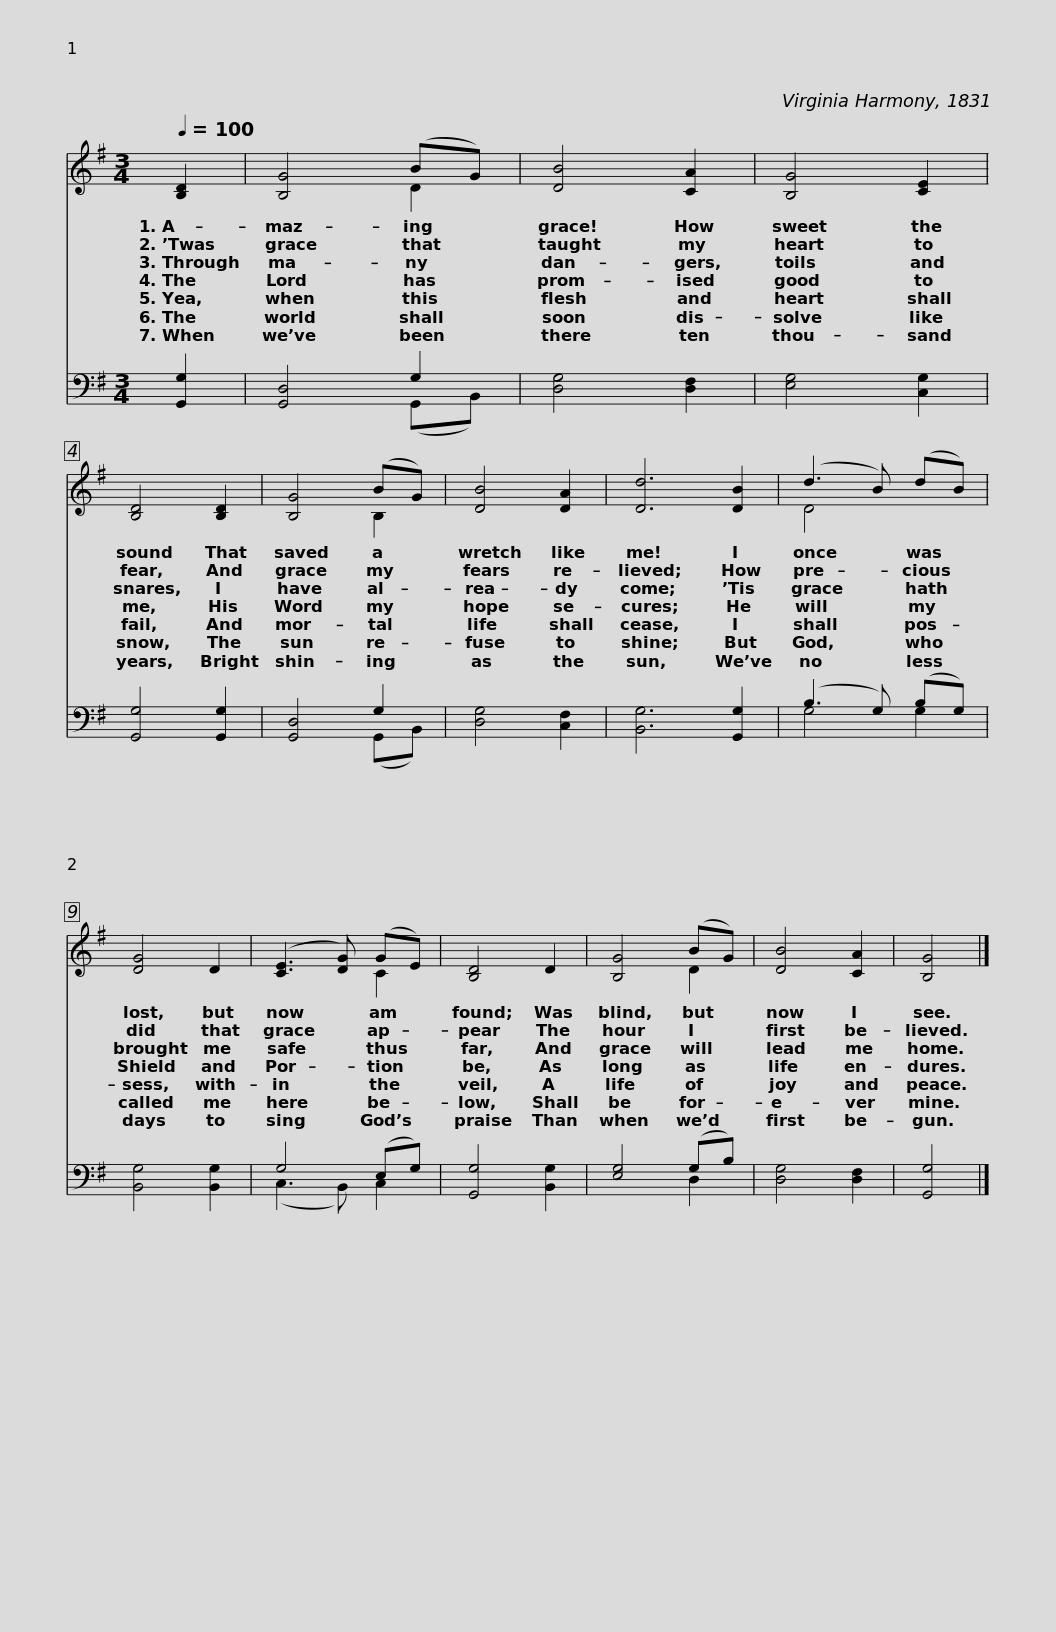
X:1
%%score ( 1 2 ) ( 3 4 )
L:1/8
Q:1/4=100
M:3/4
I:linebreak $
K:G
V:1 treble
V:2 treble
V:3 bass
V:4 bass
V:1
 [B,D]2 | [B,G]4 (BG) | [DB]4 [CA]2 | [B,G]4 [CE]2 | [B,D]4 [B,D]2 | %5
 [B,G]4 (BG) | [DB]4 [DA]2 |$ [Dd]6 [DB]2 | (d3 B) (dB) | [DG]4 D2 | %10
 ([CE]3 [DG]) (GE) | [B,D]4 D2 | [B,G]4 (BG) | [DB]4 [CA]2 |$ [B,G]4 |] %15
V:2
 x2 | x4 D2 | x6 | x6 | x6 | %5
 x4 B,2 | x6 |$ x8 | D4 x2 | x6 | %10
 x4 C2 | x6 | x4 D2 | x6 |$ x4 |] %15
V:3
 [G,,G,]2 | [G,,D,]4 G,2 | [D,G,]4 [D,F,]2 | [E,G,]4 [C,G,]2 | [G,,G,]4 [G,,G,]2 | %5
 [G,,D,]4 G,2 | [D,G,]4 [C,F,]2 |$ [B,,G,]6 [G,,G,]2 | (B,3 G,) (B,G,) | [B,,G,]4 [B,,G,]2 | %10
 G,4 (E,G,) | [G,,G,]4 [B,,G,]2 | [E,G,]4 (G,B,) | [D,G,]4 [D,F,]2 |$ [G,,G,]4 |] %15
V:4
 x2 | x4 (G,,B,,) | x6 | x6 | x6 | %5
 x4 (G,,B,,) | x6 |$ x8 | G,4 G,2 | x6 | %10
 (C,3 B,,) C,2 | x6 | x4 D,2 | x6 |$ x4 |] %15
